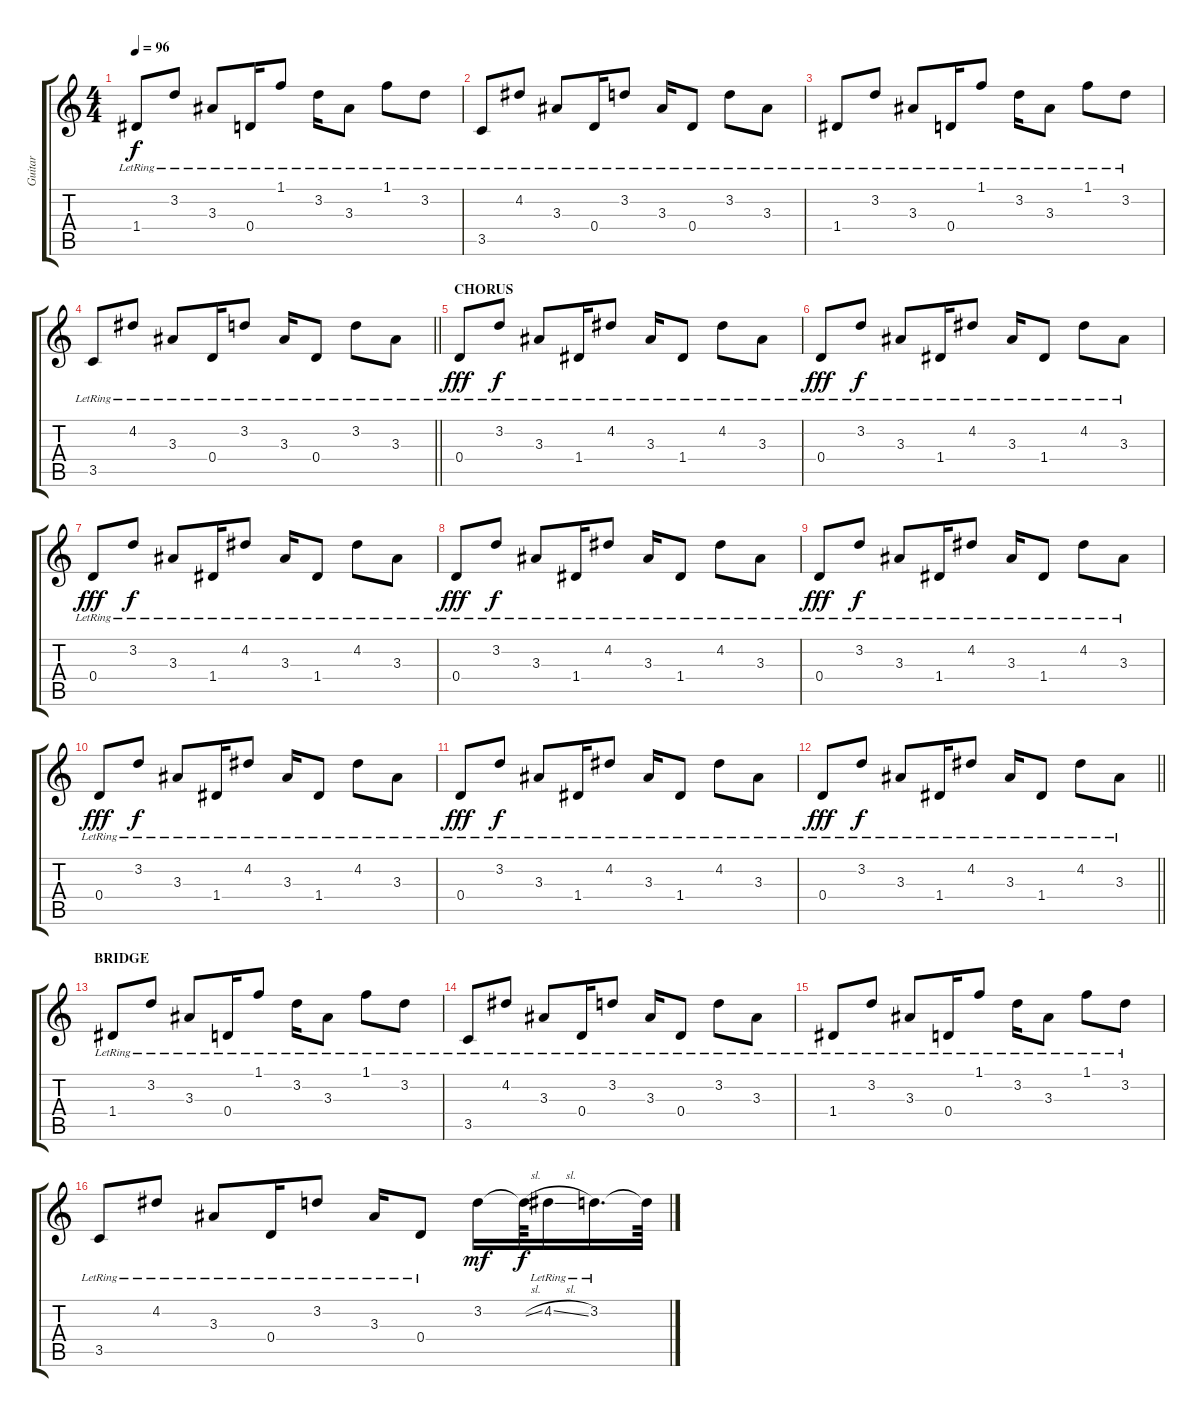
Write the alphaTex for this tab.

\track ("Guitar" "Guitar") {instrument acousticguitarsteel}
\staff {score tabs}
\tuning (E4 B3 G3 D3 A2 E2) {hide}
\ts (4 4)
\tempo 96
\clef g2
\ks c
1.4{lr}.8{dy f} 3.2{lr}.8 3.3{lr}.8 0.4{lr}.16 1.1{lr}.8 3.2{lr}.16 3.3{lr}.8 1.1{lr}.8 3.2{lr}.8 |
3.5{lr}.8 4.2{lr}.8 3.3{lr}.8 0.4{lr}.16 3.2{lr}.8 3.3{lr}.16 0.4{lr}.8 3.2{lr}.8 3.3{lr}.8 |
1.4{lr}.8 3.2{lr}.8 3.3{lr}.8 0.4{lr}.16 1.1{lr}.8 3.2{lr}.16 3.3{lr}.8 1.1{lr}.8 3.2{lr}.8 |
\barLineRight lightlight
3.5{lr}.8 4.2{lr}.8 3.3{lr}.8 0.4{lr}.16 3.2{lr}.8 3.3{lr}.16 0.4{lr}.8 3.2{lr}.8 3.3{lr}.8 |
\section ("" "CHORUS")
0.4{lr}.8{dy fff} 3.2{lr}.8{dy f} 3.3{lr}.8 1.4{lr}.16 4.2{lr}.8 3.3{lr}.16 1.4{lr}.8 4.2{lr}.8 3.3{lr}.8 |
0.4{lr}.8{dy fff} 3.2{lr}.8{dy f} 3.3{lr}.8 1.4{lr}.16 4.2{lr}.8 3.3{lr}.16 1.4{lr}.8 4.2{lr}.8 3.3{lr}.8 |
0.4{lr}.8{dy fff} 3.2{lr}.8{dy f} 3.3{lr}.8 1.4{lr}.16 4.2{lr}.8 3.3{lr}.16 1.4{lr}.8 4.2{lr}.8 3.3{lr}.8 |
0.4{lr}.8{dy fff} 3.2{lr}.8{dy f} 3.3{lr}.8 1.4{lr}.16 4.2{lr}.8 3.3{lr}.16 1.4{lr}.8 4.2{lr}.8 3.3{lr}.8 |
0.4{lr}.8{dy fff} 3.2{lr}.8{dy f} 3.3{lr}.8 1.4{lr}.16 4.2{lr}.8 3.3{lr}.16 1.4{lr}.8 4.2{lr}.8 3.3{lr}.8 |
0.4{lr}.8{dy fff} 3.2{lr}.8{dy f} 3.3{lr}.8 1.4{lr}.16 4.2{lr}.8 3.3{lr}.16 1.4{lr}.8 4.2{lr}.8 3.3{lr}.8 |
0.4{lr}.8{dy fff} 3.2{lr}.8{dy f} 3.3{lr}.8 1.4{lr}.16 4.2{lr}.8 3.3{lr}.16 1.4{lr}.8 4.2{lr}.8 3.3{lr}.8 |
\barLineRight lightlight
0.4{lr}.8{dy fff} 3.2{lr}.8{dy f} 3.3{lr}.8 1.4{lr}.16 4.2{lr}.8 3.3{lr}.16 1.4{lr}.8 4.2{lr}.8 3.3{lr}.8 |
\section ("" "BRIDGE")
1.4{lr}.8 3.2{lr}.8 3.3{lr}.8 0.4{lr}.16 1.1{lr}.8 3.2{lr}.16 3.3{lr}.8 1.1{lr}.8 3.2{lr}.8 |
3.5{lr}.8 4.2{lr}.8 3.3{lr}.8 0.4{lr}.16 3.2{lr}.8 3.3{lr}.16 0.4{lr}.8 3.2{lr}.8 3.3{lr}.8 |
1.4{lr}.8 3.2{lr}.8 3.3{lr}.8 0.4{lr}.16 1.1{lr}.8 3.2{lr}.16 3.3{lr}.8 1.1{lr}.8 3.2{lr}.8 |
3.5{lr}.8 4.2{lr}.8 3.3{lr}.8 0.4{lr}.16 3.2{lr}.8 3.3{lr}.16 0.4{lr}.8 3.2.16{dy mf} 3.2{sl t}.64{dy f} 4.2{sl lr}.16 3.2{lr}.16{d} 3.2{t}.64
